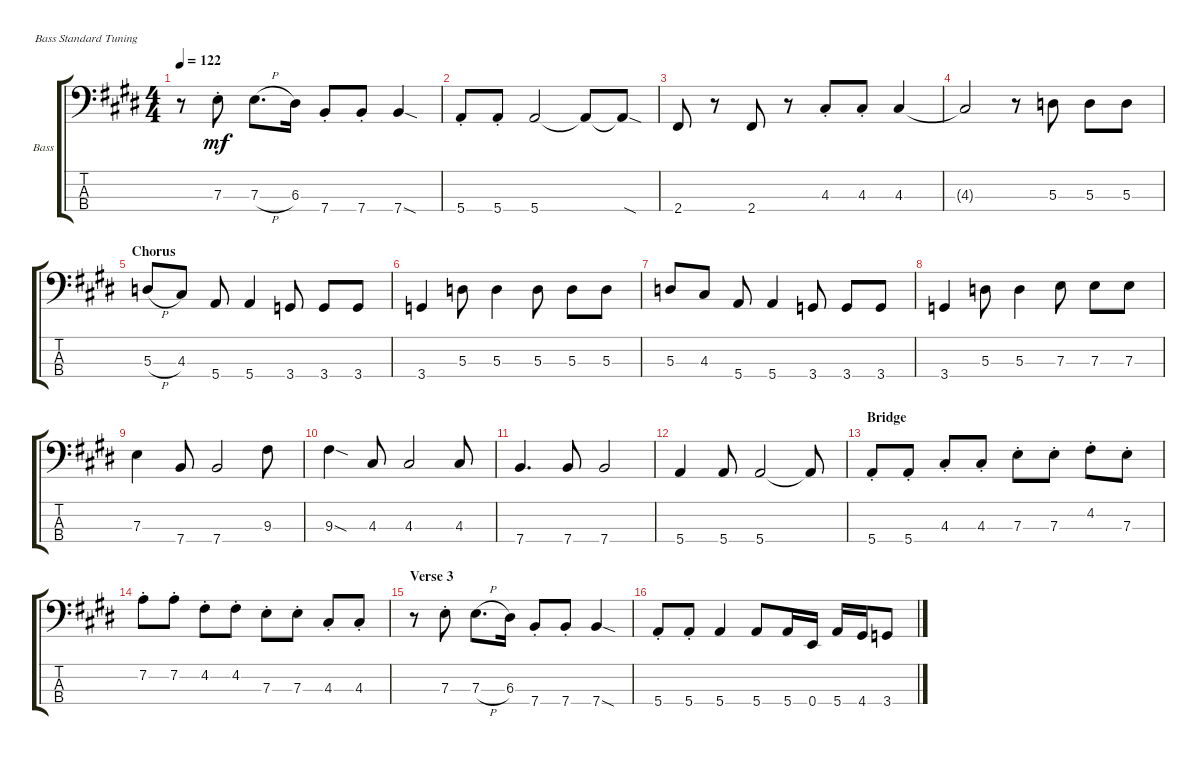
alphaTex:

\defaultSystemsLayout 4
\bracketExtendMode groupsimilarinstruments
\firstSystemTrackNameOrientation horizontal
\otherSystemsTrackNameOrientation horizontal
\track ("Electric Bass (Tom Fowler)" "Bass") {instrument electricbassfinger}
\staff {score tabs}
\tuning (G2 D2 A1 E1)
\ts (4 4)
\tempo 122
\clef f4
\ks e
r.8{dy mf} 7.3{st}.8 7.3{h}.8{d} 6.3.16 7.4{st}.8 7.4{st}.8 7.4{sod}.4 |
5.4{st}.8 5.4{st}.8 5.4.2 5.4{t}.8 5.4{sod t}.8 |
2.4.8 r.8 2.4.8 r.8 4.3{st}.8 4.3{st}.8 4.3.4 |
4.3{t}.2 r.8 5.3.8 5.3.8 5.3.8 |
\section ("" "Chorus")
5.3{h}.8 4.3.8 5.4.8 5.4.4 3.4.8 3.4.8 3.4.8 |
3.4.4 5.3.8 5.3.4 5.3.8 5.3.8 5.3.8 |
5.3.8 4.3.8 5.4.8 5.4.4 3.4.8 3.4.8 3.4.8 |
3.4.4 5.3.8 5.3.4 7.3.8 7.3.8 7.3.8 |
7.3.4 7.4.8 7.4.2 9.3.8 |
9.3{sod}.4 4.3.8 4.3.2 4.3.8 |
7.4.4{d} 7.4.8 7.4.2 |
5.4.4 5.4.8 5.4.2 5.4{t}.8 |
\section ("" "Bridge")
5.4{st}.8 5.4{st}.8 4.3{st}.8 4.3{st}.8 7.3{st}.8 7.3{st}.8 4.2{st}.8 7.3{st}.8 |
7.2{st}.8 7.2{st}.8 4.2{st}.8 4.2{st}.8 7.3{st}.8 7.3{st}.8 4.3{st}.8 4.3{st}.8 |
\section ("" "Verse 3")
r.8 7.3{st}.8 7.3{h}.8{d} 6.3.16 7.4{st}.8 7.4{st}.8 7.4{sod}.4 |
5.4{st}.8 5.4{st}.8 5.4.4 5.4.8 5.4.16 0.4.16 5.4.16 4.4.16 3.4.8
